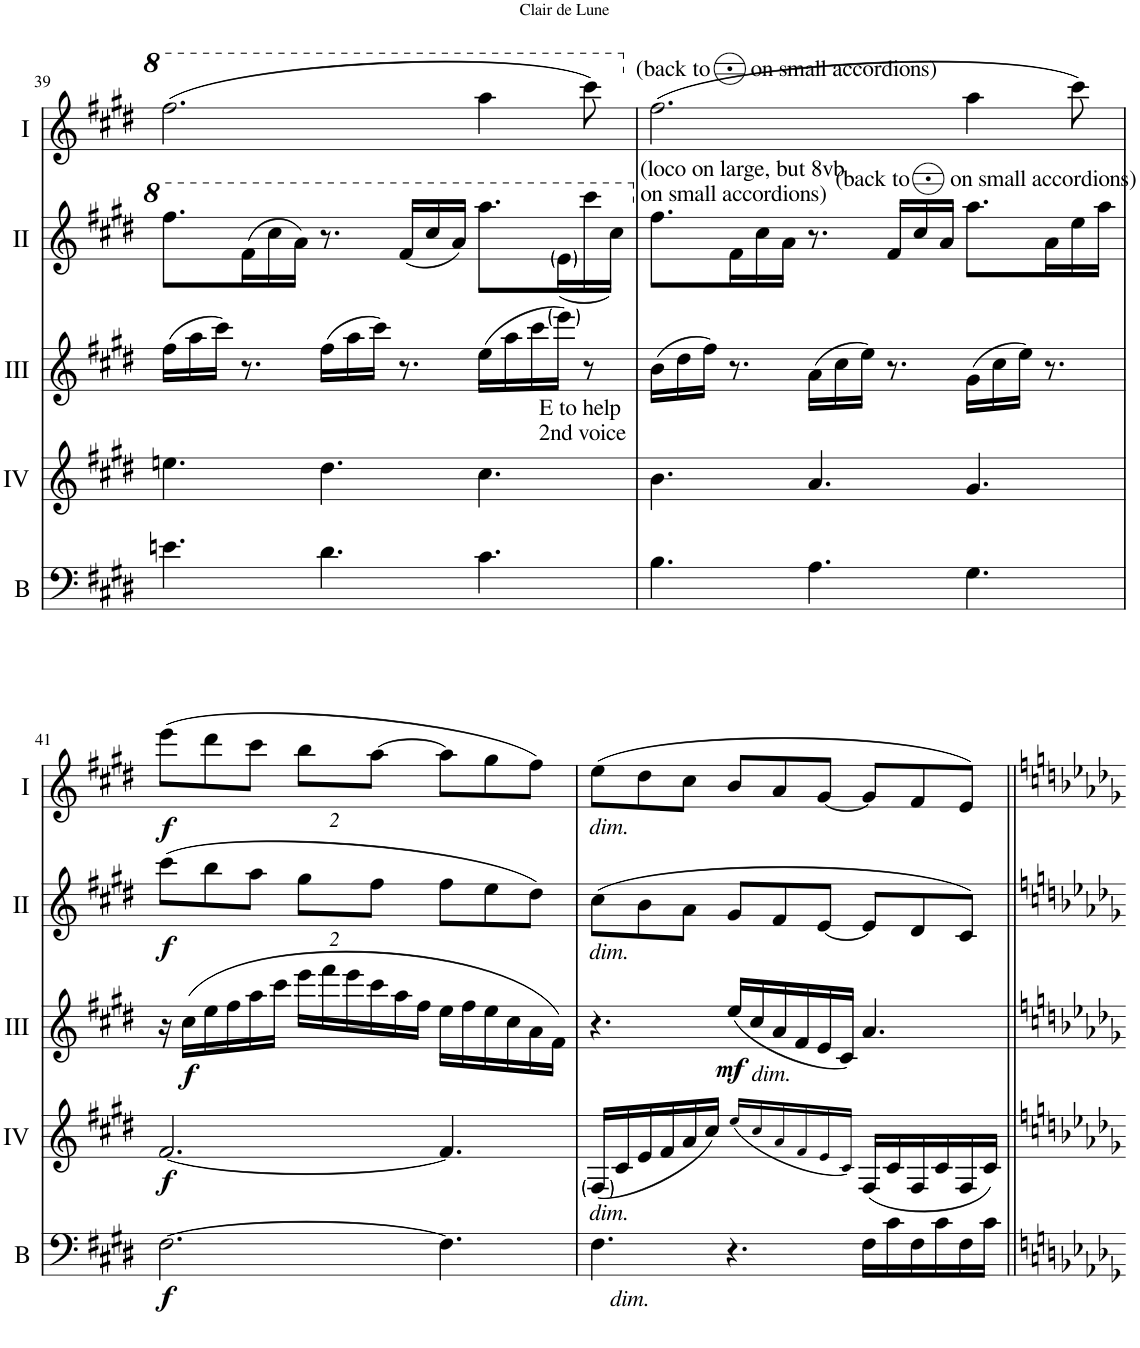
**kern	**dynam	**kern	**dynam	**kern	**dynam	**kern	**dynam	**kern	**dynam
*part5	*part5	*part4	*part4	*part3	*part3	*part2	*part2	*part1	*part1
*staff5	*staff5	*staff4	*staff4	*staff3	*staff3	*staff2	*staff2	*staff1	*staff1
*I"Bass	*	*I"Acc. 4	*	*I"Acc. 3	*	*I"Acc. 2	*	*I"Acc. 1	*
*I'B	*	*	*	*	*	*	*	*	*
!!LO:PB:g=z
*clefF4	*	*clefG2	*	*clefG2	*	*clefG2	*	*clefG2	*
*Trd7c12	*	*Trd7c12	*	*Trd7c12	*	*	*	*	*
*k[f#c#g#d#]	*	*k[f#c#g#d#]	*	*k[f#c#g#d#]	*	*k[f#c#g#d#]	*	*k[f#c#g#d#]	*
*M9/8	*	*M9/8	*	*M9/8	*	*M9/8	*	*M9/8	*
=39	=39	=39	=39	=39	=39	=39	=39	=39	=39
4.en\	.	4.een\	.	(16ff#\LL	.	8.fff#\L	.	(2.fff#\	.
.	.	.	.	16aa\	.	.	.	.	.
.	.	.	.	16ccc#\JJ)	.	.	.	.	.
.	.	.	.	8.r	.	(16ff#\L	.	.	.
.	.	.	.	.	.	16ccc#\	.	.	.
.	.	.	.	.	.	16aa\JJ)	.	.	.
4.d#\	.	4.dd#\	.	(16ff#\LL	.	8.r	.	.	.
.	.	.	.	16aa\	.	.	.	.	.
.	.	.	.	16ccc#\JJ)	.	.	.	.	.
.	.	.	.	8.r	.	(16ff#/LL	.	.	.
.	.	.	.	.	.	16ccc#/	.	.	.
.	.	.	.	.	.	16aa/JJ)	.	.	.
4.c#\	.	4.cc#\	.	(16ee\LL	.	8.aaa\L	.	4aaa\	.
.	.	.	.	16aa\	.	.	.	.	.
.	.	.	.	16ccc#\	.	.	.	.	.
!	!	!	!	!LO:TX:b:t=E to help	!	!	!	!	!
!	!	!	!	!LO:TX:b:t=2nd voice	!	!	!	!	!
.	.	.	.	16eee\JJ)	.	(<16ee\L	.	.	.
.	.	.	.	8r	.	16cccc#\	.	8cccc#\)	.
.	.	.	.	.	.	16ccc#\JJ)	.	.	.
=40	=40	=40	=40	=40	=40	=40	=40	=40	=40
!	!	!	!	!	!	!	!	!LO:TX:a:t=(back to       on small accordions)	!
!	!	!	!	!	!	!LO:TX:a:t=(loco on large, but 8vb	!	!	!
!	!	!	!	!	!	!LO:TX:a:t=on small accordions)	!	!	!
4.B\	.	4.b\	.	(16b\LL	.	8.ff#\L	.	(2.ff#\	.
.	.	.	.	16dd#\	.	.	.	.	.
.	.	.	.	16ff#\JJ)	.	.	.	.	.
.	.	.	.	8.r	.	16f#\L	.	.	.
.	.	.	.	.	.	16cc#\	.	.	.
.	.	.	.	.	.	16a\JJ	.	.	.
4.A\	.	4.a/	.	(16a\LL	.	8.r	.	.	.
.	.	.	.	16cc#\	.	.	.	.	.
.	.	.	.	16ee\JJ)	.	.	.	.	.
!	!	!	!	!	!	!LO:TX:a:t=(back to       on small accordions)	!	!	!
.	.	.	.	8.r	.	16f#/LL	.	.	.
.	.	.	.	.	.	16cc#/	.	.	.
.	.	.	.	.	.	16a/JJ	.	.	.
4.G#\	.	4.g#/	.	(16g#\LL	.	8.aa\L	.	4aa\	.
.	.	.	.	16cc#\	.	.	.	.	.
.	.	.	.	16ee\JJ)	.	.	.	.	.
.	.	.	.	8.r	.	16a\L	.	.	.
.	.	.	.	.	.	16ee\	.	8ccc#\)	.
.	.	.	.	.	.	16aa\JJ	.	.	.
!!LO:LB:g=z
=41	=41	=41	=41	=41	=41	=41	=41	=41	=41
!	!LO:DY:b	!	!LO:DY:b	!	!	!	!LO:DY:b	!	!LO:DY:b
[2.F#\	f	[2.f#/	f	16r	.	(8ccc#\L	f	(8eee\L	f
!	!	!	!	!	!LO:DY:b	!	!	!	!
.	.	.	.	(16cc#\LL	f	.	.	.	.
.	.	.	.	16ee\	.	8bb\	.	8ddd#\	.
.	.	.	.	16ff#\	.	.	.	.	.
.	.	.	.	16aa\	.	8aa\J	.	8ccc#\J	.
.	.	.	.	16ccc#\JJ	.	.	.	.	.
*	*	*	*	*	*	*Xbrackettup	*	*Xbrackettup	*
.	.	.	.	16eee\LL	.	16%3gg#\L	.	16%3bb\L	.
.	.	.	.	16fff#\	.	.	.	.	.
.	.	.	.	16eee\	.	.	.	.	.
.	.	.	.	16ccc#\	.	16%3ff#\J	.	[16%3aa\J	.
.	.	.	.	16aa\	.	.	.	.	.
.	.	.	.	16ff#\JJ	.	.	.	.	.
4.F#\]	.	4.f#/]	.	16ee\LL	.	8ff#\L	.	8aa\L]	.
.	.	.	.	16ff#\	.	.	.	.	.
.	.	.	.	16ee\	.	8ee\	.	8gg#\	.
.	.	.	.	16cc#\	.	.	.	.	.
.	.	.	.	16a\	.	8dd#\J)	.	8ff#\J)	.
.	.	.	.	16f#\JJ)	.	.	.	.	.
=42	=42	=42	=42	=42	=42	=42	=42	=42	=42
!	!	!	!	!	!	!	!	!LO:TX:b:i:t=dim.	!
!	!	!	!	!	!	!LO:TX:b:i:t=dim.	!	!	!
!	!	!LO:TX:b:i:t=dim.	!	!	!	!	!	!	!
!LO:TX:b:i:t=dim.	!	!	!	!	!	!	!	!	!
4.F#\	.	(16F#/LL	.	4.r	.	(8cc#\L	.	(8ee\L	.
.	.	16c#/	.	.	.	.	.	.	.
.	.	16e/	.	.	.	8b\	.	8dd#\	.
.	.	16f#/	.	.	.	.	.	.	.
.	.	16a/	.	.	.	8a\J	.	8cc#\J	.
.	.	16cc#/JJ)	.	.	.	.	.	.	.
!	!	!	!	!LO:TX:b:i:t=dim.	!	!	!	!	!
!	!	!	!	!	!LO:DY:b	!	!	!	!
4.r	.	(16ee/LL	.	(16ee/LL	mf	8g#/L	.	8b/L	.
.	.	16cc#/	.	16cc#/	.	.	.	.	.
.	.	16a/	.	16a/	.	8f#/	.	8a/	.
.	.	16f#/	.	16f#/	.	.	.	.	.
.	.	16e/	.	16e/	.	[8e/J	.	[8g#/J	.
.	.	16c#/JJ)	.	16c#/JJ)	.	.	.	.	.
16F#\LL	.	(16F#/LL	.	4.a/	.	8e/L]	.	8g#/L]	.
16c#\	.	16c#/	.	.	.	.	.	.	.
16F#\	.	16F#/	.	.	.	8d#/	.	8f#/	.
16c#\	.	16c#/	.	.	.	.	.	.	.
16F#\	.	16F#/	.	.	.	8c#/J)	.	8e/J)	.
16c#\JJ	.	16c#/JJ)	.	.	.	.	.	.	.
=||	=||	=||	=||	=||	=||	=||	=||	=||	=||
*-	*-	*-	*-	*-	*-	*-	*-	*-	*-
